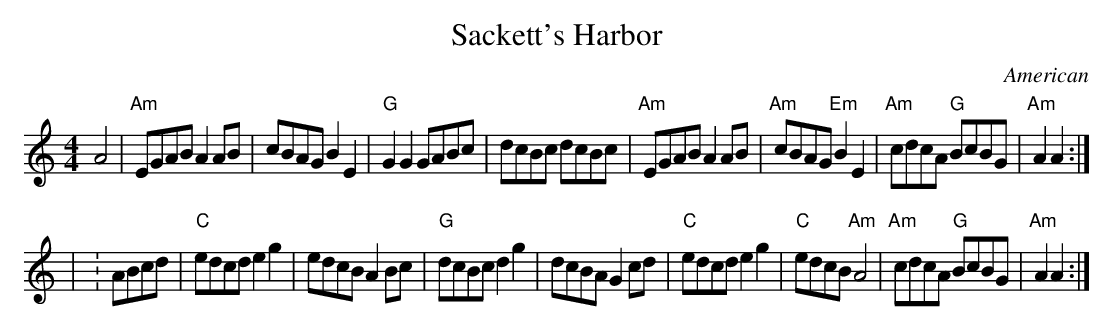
X:1
T: Sackett's Harbor
O: American
M: 4/4
L: 1/4
K: Am
A2 |\
"Am"E/G/A/B/ AA/B/ | c/B/A/G/ BE | "G"GG G/A/B/c/ | d/c/B/c/ d/c/B/c/ |\
"Am"E/G/A/B/ AA/B/ | "Am"c/B/A/G/ "Em"BE | "Am"c/d/c/A/ "G"B/c/B/G/ | "Am"AA :|
| : A/B/c/d/ |\
"C"e/d/c/d/ eg | e/d/c/B/ AB/c/ | "G"d/c/B/c/ dg | d/c/B/A/ Gc/d/ |\
"C"e/d/c/d/ eg | "C"e/d/c/B/ "Am"A2 | "Am"c/d/c/A/ "G"B/c/B/G/ | "Am"AA :|
